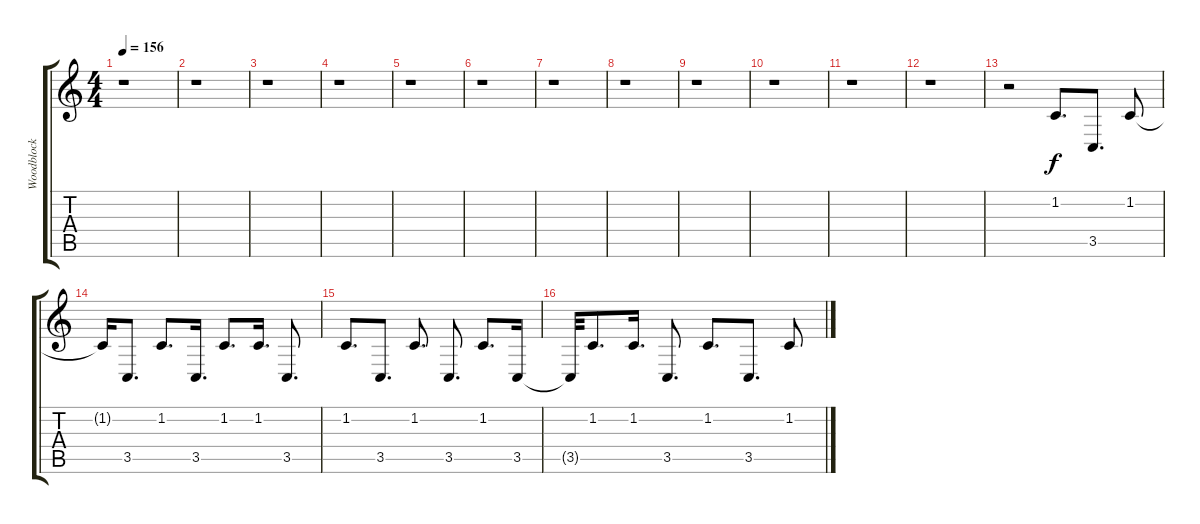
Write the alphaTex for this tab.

\track ("Woodblock" "Woodblock") {instrument woodblock}
\staff {score tabs}
\tuning (E4 B3 G3 D3 A2 E2) {hide}
\ts (4 4)
\tempo 156
\clef g2
\ks c
r.1{dy f} |
r.1 |
r.1 |
r.1 |
r.1 |
r.1 |
r.1 |
r.1 |
r.1 |
r.1 |
r.1 |
r.1 |
r.2 1.2.8{d} 3.5.8{d} 1.2.8 |
1.2{t}.16 3.5.8{d} 1.2.8{d} 3.5.16{d} 1.2.8{d} 1.2.16{d} 3.5.8{d} |
1.2.8{d} 3.5.8{d} 1.2.8{d} 3.5.8{d} 1.2.8{d} 3.5.16 |
3.5{t}.32 1.2.8{d} 1.2.16{d} 3.5.8{d} 1.2.8{d} 3.5.8{d} 1.2.8
